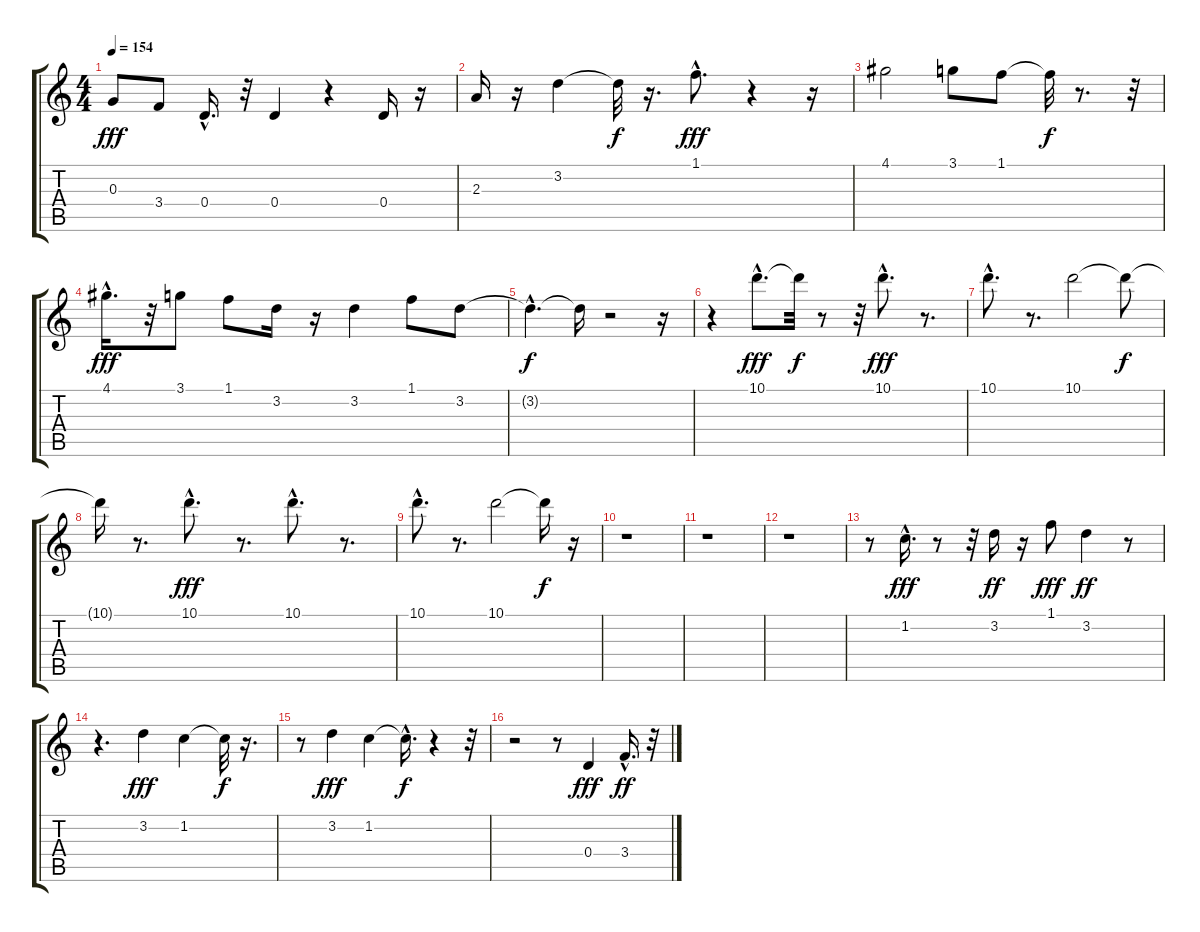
\track "" {instrument electricbasspick}
\staff {score tabs}
\tuning (E4 B3 G3 D3 A2 E2) {hide}
\ts (4 4)
\tempo 154
\clef g2
\ks c
0.3.8{dy fff} 3.4.8 0.4{hac}.16{d} r.32 0.4.4 r.4 0.4.16 r.16 |
2.3.16 r.16 3.2.4 3.2{t}.32{dy f} r.16{d} 1.1{hac}.8{d dy fff} r.4 r.16 |
4.1.2 3.1.8 1.1.8 1.1{t}.32{dy f} r.8{d} r.32 |
4.1{hac}.16{d dy fff} r.32 3.1.8 1.1.8 3.2.16 r.16 3.2.4 1.1.8 3.2.8 |
3.2{hac t}.4{d dy f} 3.2{t}.16 r.2 r.16 |
r.4 10.1{hac}.8{d dy fff} 10.1{t}.32{dy f} r.8 r.32 10.1{hac}.8{d dy fff} r.8{d} |
10.1{hac}.8{d} r.8{d} 10.1.2 10.1{t}.8{dy f} |
10.1{t}.16 r.8{d} 10.1{hac}.8{d dy fff} r.8{d} 10.1{hac}.8{d} r.8{d} |
10.1{hac}.8{d} r.8{d} 10.1.2 10.1{t}.16{dy f} r.16 |
r.1 |
r.1 |
r.1 |
r.8 1.2{hac}.16{d dy fff} r.8 r.32 3.2.16{dy ff} r.16 1.1.8{dy fff} 3.2.4{dy ff} r.8 |
r.4{d} 3.2.4{dy fff} 1.2.4 1.2{t}.32{dy f} r.16{d} |
r.8 3.2.4{dy fff} 1.2.4 1.2{hac t}.16{d dy f} r.4 r.32 |
r.2 r.8 0.4.4{dy fff} 3.4{hac}.16{d dy ff} r.32
